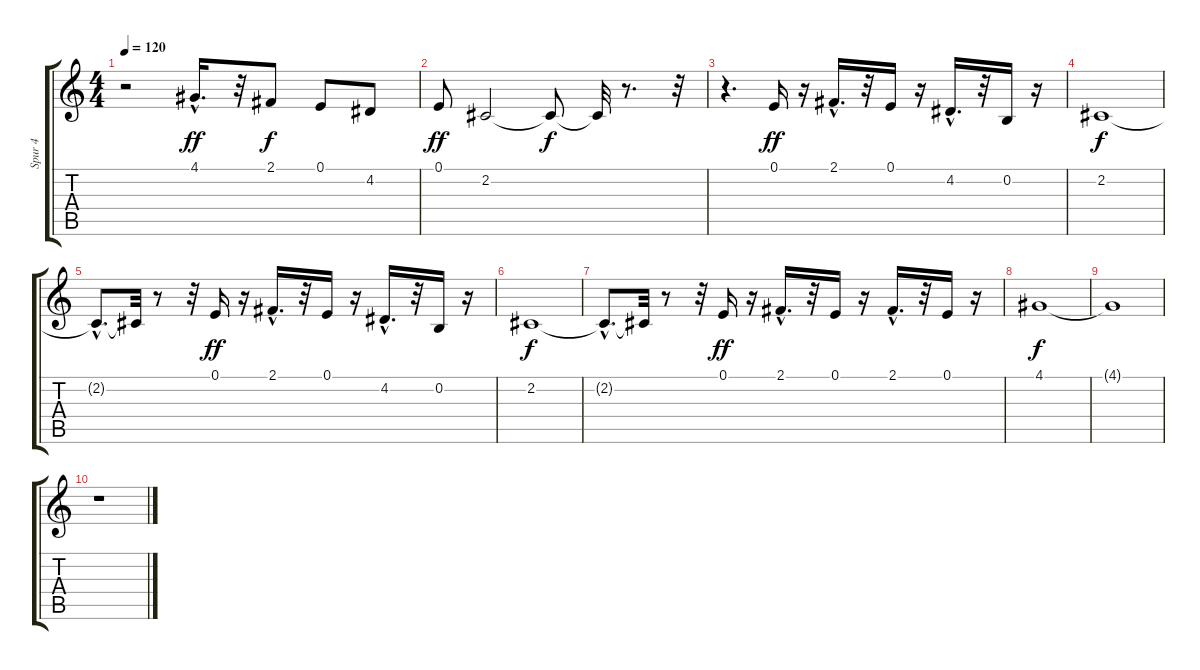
\track ("Spur 4" "Spur 4") {instrument lead6voice}
\staff {score tabs}
\tuning (E4 B3 G3 D3 A2 E2) {hide}
\ts (4 4)
\tempo 120
\clef g2
\ks c
r.2{dy f} 4.1{hac}.16{d dy ff} r.32 2.1.8{dy f} 0.1.8 4.2.8 |
0.1.8{dy ff} 2.2.2 2.2{t}.8{dy f} 2.2{t}.32 r.8{d} r.32 |
r.4{d} 0.1.16{dy ff} r.16 2.1{hac}.16{d} r.32 0.1.16 r.16 4.2{hac}.16{d} r.32 0.2.16 r.16 |
2.2.1{dy f} |
2.2{hac t}.8{d} 2.2{t}.32 r.8 r.32 0.1.16{dy ff} r.16 2.1{hac}.16{d} r.32 0.1.16 r.16 4.2{hac}.16{d} r.32 0.2.16 r.16 |
2.2.1{dy f} |
2.2{hac t}.8{d} 2.2{t}.32 r.8 r.32 0.1.16{dy ff} r.16 2.1{hac}.16{d} r.32 0.1.16 r.16 2.1{hac}.16{d} r.32 0.1.16 r.16 |
4.1.1{dy f} |
4.1{t}.1 |
r.1
